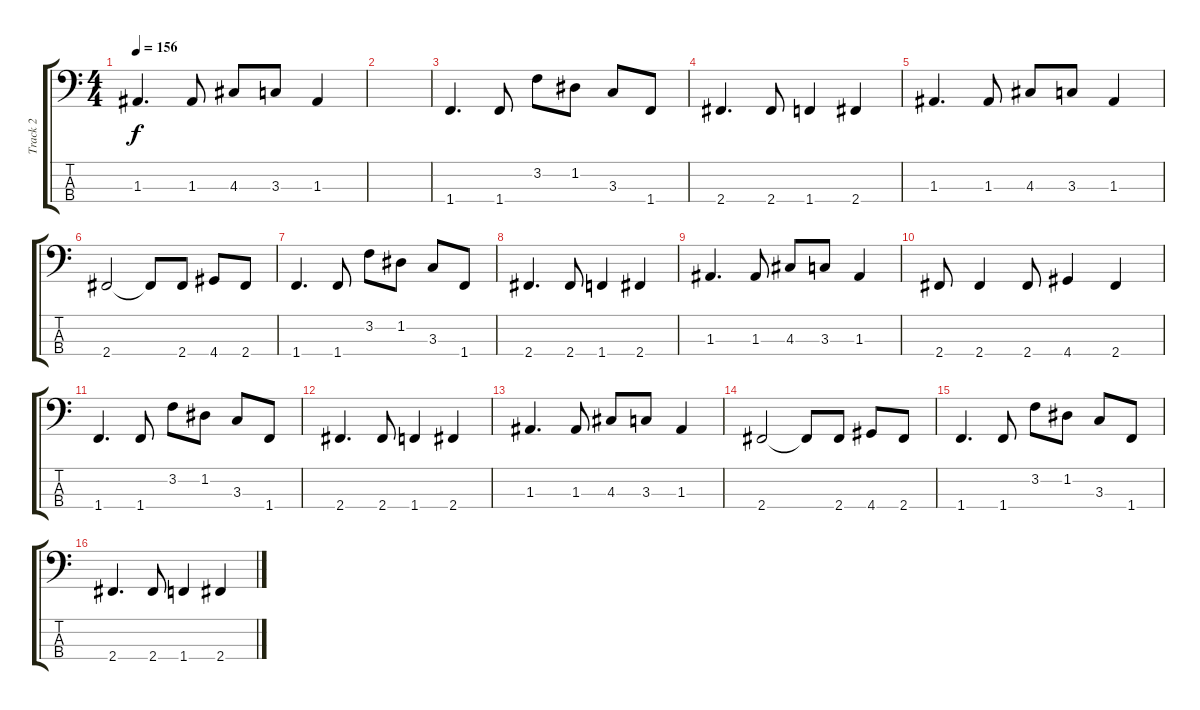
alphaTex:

\track ("Track 2" "Track 2") {instrument electricbassfinger}
\staff {score tabs}
\tuning (G2 D2 A1 E1) {hide}
\ts (4 4)
\tempo 156
\clef f4
\ks c
1.3.4{d dy f} 1.3.8 4.3.8 3.3.8 1.3.4 |
|
1.4.4{d} 1.4.8 3.2.8 1.2.8 3.3.8 1.4.8 |
2.4.4{d} 2.4.8 1.4.4 2.4.4 |
1.3.4{d} 1.3.8 4.3.8 3.3.8 1.3.4 |
2.4.2 2.4{t}.8 2.4.8 4.4.8 2.4.8 |
1.4.4{d} 1.4.8 3.2.8 1.2.8 3.3.8 1.4.8 |
2.4.4{d} 2.4.8 1.4.4 2.4.4 |
1.3.4{d} 1.3.8 4.3.8 3.3.8 1.3.4 |
2.4.8 2.4.4 2.4.8 4.4.4 2.4.4 |
1.4.4{d} 1.4.8 3.2.8 1.2.8 3.3.8 1.4.8 |
2.4.4{d} 2.4.8 1.4.4 2.4.4 |
1.3.4{d} 1.3.8 4.3.8 3.3.8 1.3.4 |
2.4.2 2.4{t}.8 2.4.8 4.4.8 2.4.8 |
1.4.4{d} 1.4.8 3.2.8 1.2.8 3.3.8 1.4.8 |
2.4.4{d} 2.4.8 1.4.4 2.4.4
